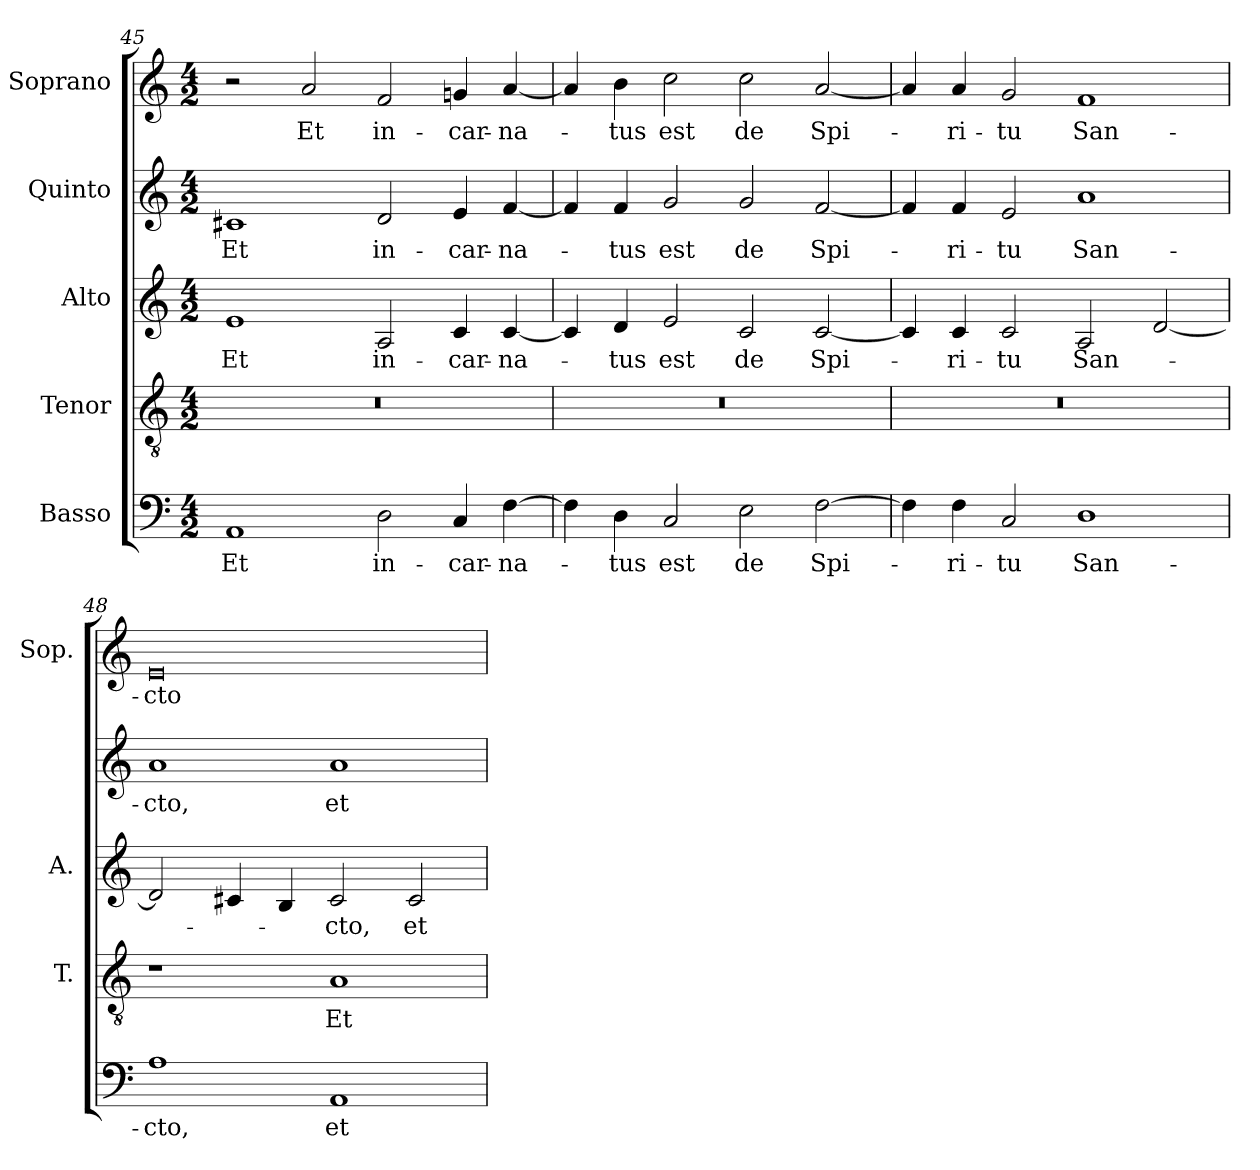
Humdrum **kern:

**kern	**text	**kern	**text	**kern	**text	**kern	**text	**kern	**text
*part5	*part5	*part4	*part4	*part3	*part3	*part2	*part2	*part1	*part1
*staff5	*staff5	*staff4	*staff4	*staff3	*staff3	*staff2	*staff2	*staff1	*staff1
*I"Basso	*	*I"Tenor	*	*I"Alto	*	*I"Quinto	*	*I"Soprano	*
*	*	*I'T.	*	*I'A.	*	*	*	*I'Sop.	*
!!LO:PB:g=z
*clefF4	*	*clefGv2	*	*clefG2	*	*clefG2	*	*clefG2	*
*	*	*ITrd7c12	*	*	*	*	*	*	*
*k[]	*	*k[]	*	*k[]	*	*k[]	*	*k[]	*
*C:	*	*C:	*	*C:	*	*C:	*	*C:	*
*M4/2	*	*M4/2	*	*M4/2	*	*M4/2	*	*M4/2	*
=45	=45	=45	=45	=45	=45	=45	=45	=45	=45
!	!LO:LY:b:color=#000000	!LO:N:vis=1	!	!	!	!	!	!	!
!	!	!	!	!	!LO:LY:b:color=#000000	!	!	!	!
!	!	!	!	!	!	!	!LO:LY:b:color=#000000	!	!
1AAi	Et	0r	.	1ei	Et	1c#Xi	Et	2r	.
!	!	!	!	!	!	!	!	!	!LO:LY:b:color=#000000
.	.	.	.	.	.	.	.	2ai/	Et
!	!LO:LY:b:color=#000000	!	!	!	!	!	!	!	!
!	!	!	!	!	!LO:LY:b:color=#000000	!	!	!	!
!	!	!	!	!	!	!	!LO:LY:b:color=#000000	!	!
!	!	!	!	!	!	!	!	!	!LO:LY:b:color=#000000
2Di\	in-	.	.	2Ai/	in-	2di/	in-	2fi/	in-
!	!LO:LY:b:color=#000000	!	!	!	!	!	!	!	!
!	!	!	!	!	!LO:LY:b:color=#000000	!	!	!	!
!	!	!	!	!	!	!	!LO:LY:b:color=#000000	!	!
!	!	!	!	!	!	!	!	!	!LO:LY:b:color=#000000
4Ci/	-car-	.	.	4ci/	-car-	4ei/	-car-	4gni/	-car-
!	!LO:LY:b:color=#000000	!	!	!	!	!	!	!	!
!	!	!	!	!	!LO:LY:b:color=#000000	!	!	!	!
!	!	!	!	!	!	!	!LO:LY:b:color=#000000	!	!
!	!	!	!	!	!	!	!	!	!LO:LY:b:color=#000000
[4Fi\	-na-	.	.	[4ci/	-na-	[4fi/	-na-	[4ai/	-na-
=46	=46	=46	=46	=46	=46	=46	=46	=46	=46
!	!	!LO:N:vis=1	!	!	!	!	!	!	!
4Fi\]	.	0r	.	4ci/]	.	4fi/]	.	4ai/]	.
!	!LO:LY:b:color=#000000	!	!	!	!	!	!	!	!
!	!	!	!	!	!LO:LY:b:color=#000000	!	!	!	!
!	!	!	!	!	!	!	!LO:LY:b:color=#000000	!	!
!	!	!	!	!	!	!	!	!	!LO:LY:b:color=#000000
4Di\	-tus	.	.	4di/	-tus	4fi/	-tus	4bi\	-tus
!	!LO:LY:b:color=#000000	!	!	!	!	!	!	!	!
!	!	!	!	!	!LO:LY:b:color=#000000	!	!	!	!
!	!	!	!	!	!	!	!LO:LY:b:color=#000000	!	!
!	!	!	!	!	!	!	!	!	!LO:LY:b:color=#000000
2Ci/	est	.	.	2ei/	est	2gi/	est	2cci\	est
!	!LO:LY:b:color=#000000	!	!	!	!	!	!	!	!
!	!	!	!	!	!LO:LY:b:color=#000000	!	!	!	!
!	!	!	!	!	!	!	!LO:LY:b:color=#000000	!	!
!	!	!	!	!	!	!	!	!	!LO:LY:b:color=#000000
2Ei\	de	.	.	2ci/	de	2gi/	de	2cci\	de
!	!LO:LY:b:color=#000000	!	!	!	!	!	!	!	!
!	!	!	!	!	!LO:LY:b:color=#000000	!	!	!	!
!	!	!	!	!	!	!	!LO:LY:b:color=#000000	!	!
!	!	!	!	!	!	!	!	!	!LO:LY:b:color=#000000
[2Fi\	Spi-	.	.	[2ci/	Spi-	[2fi/	Spi-	[2ai/	Spi-
=47	=47	=47	=47	=47	=47	=47	=47	=47	=47
!	!	!LO:N:vis=1	!	!	!	!	!	!	!
4Fi\]	.	0r	.	4ci/]	.	4fi/]	.	4ai/]	.
!	!LO:LY:b:color=#000000	!	!	!	!	!	!	!	!
!	!	!	!	!	!LO:LY:b:color=#000000	!	!	!	!
!	!	!	!	!	!	!	!LO:LY:b:color=#000000	!	!
!	!	!	!	!	!	!	!	!	!LO:LY:b:color=#000000
4Fi\	-ri-	.	.	4ci/	-ri-	4fi/	-ri-	4ai/	-ri-
!	!LO:LY:b:color=#000000	!	!	!	!	!	!	!	!
!	!	!	!	!	!LO:LY:b:color=#000000	!	!	!	!
!	!	!	!	!	!	!	!LO:LY:b:color=#000000	!	!
!	!	!	!	!	!	!	!	!	!LO:LY:b:color=#000000
2Ci/	-tu	.	.	2ci/	-tu	2ei/	-tu	2gi/	-tu
!	!LO:LY:b:color=#000000	!	!	!	!	!	!	!	!
!	!	!	!	!	!LO:LY:b:color=#000000	!	!	!	!
!	!	!	!	!	!	!	!LO:LY:b:color=#000000	!	!
!	!	!	!	!	!	!	!	!	!LO:LY:b:color=#000000
1Di	San-	.	.	2Ai/	San-	1ai	San-	1fi	San-
.	.	.	.	[2di/	.	.	.	.	.
=48	=48	=48	=48	=48	=48	=48	=48	=48	=48
!	!LO:LY:b:color=#000000	!	!	!	!	!	!	!	!
!	!	!	!	!	!	!	!LO:LY:b:color=#000000	!	!
!	!	!	!	!	!	!	!	!	!LO:LY:b:color=#000000
1Ai	-cto,	1r	.	2di/]	.	1ai	-cto,	0ei	-cto
.	.	.	.	4c#Xi/	.	.	.	.	.
.	.	.	.	4Bi/	.	.	.	.	.
!	!LO:LY:b:color=#000000	!	!	!	!	!	!	!	!
!	!	!	!LO:LY:b:color=#000000	!	!	!	!	!	!
!	!	!	!	!	!LO:LY:b:color=#000000	!	!	!	!
!	!	!	!	!	!	!	!LO:LY:b:color=#000000	!	!
1AAi	et	1AAi	Et	2c#i/	-cto,	1ai	et	.	.
!	!	!	!	!	!LO:LY:b:color=#000000	!	!	!	!
.	.	.	.	2c#i/	et	.	.	.	.
=	=	=	=	=	=	=	=	=	=
*-	*-	*-	*-	*-	*-	*-	*-	*-	*-
